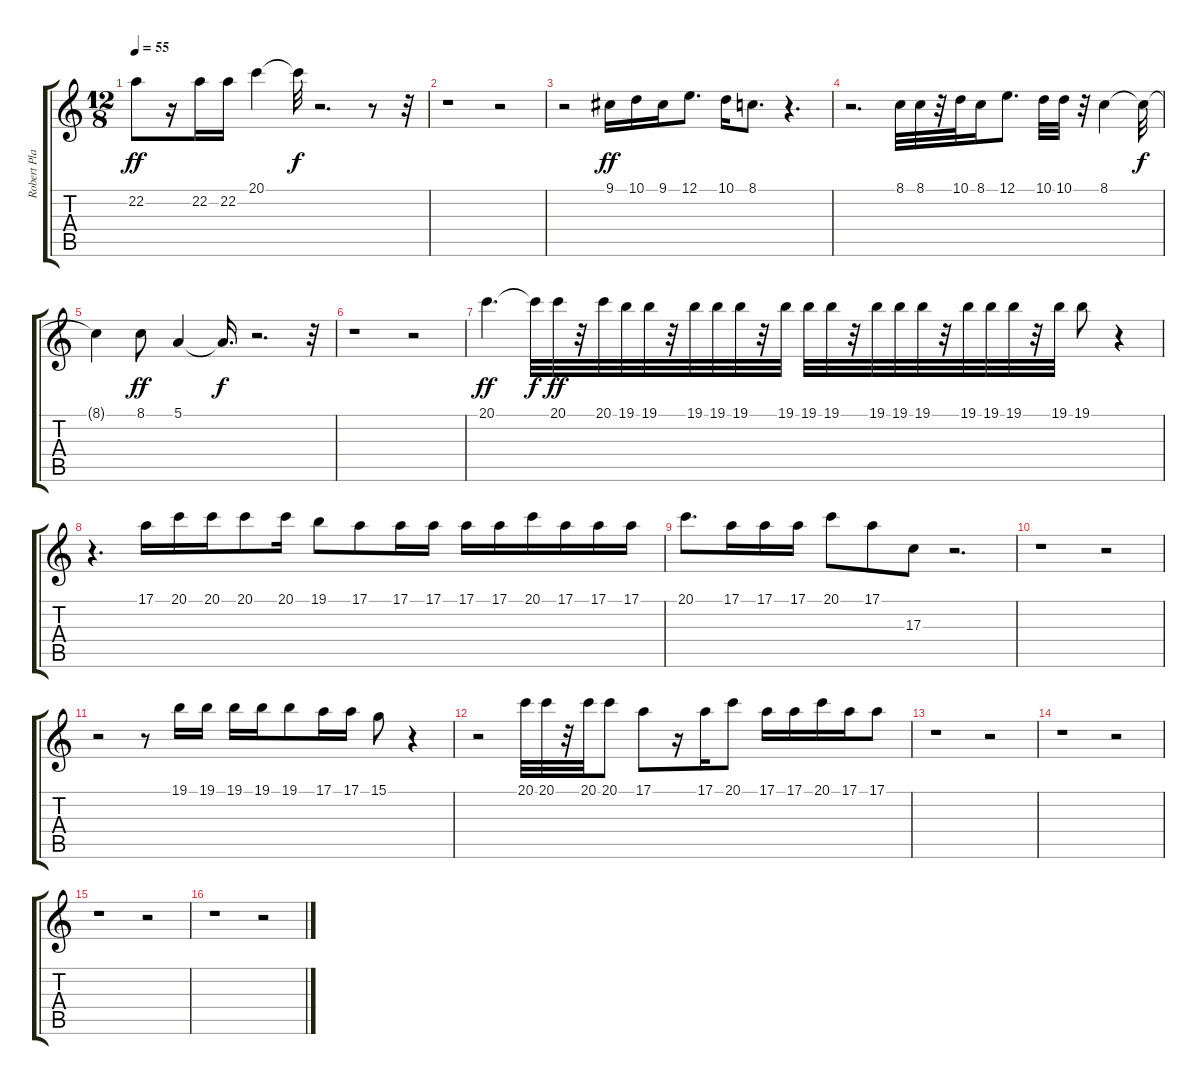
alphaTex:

\track ("Robert Plant - Vocal" "Robert Pla") {instrument flute}
\staff {score tabs}
\tuning (E4 B3 G3 D3 A2 E2) {hide}
\ts (12 8)
\tempo 55
\clef g2
\ks c
22.2.8{dy ff} r.16 22.2.16 22.2.16 20.1.4 20.1{t}.32{dy f} r.2{d} r.8 r.32 |
r.1 r.2 |
r.2 9.1.16{dy ff} 10.1.16 9.1.16 12.1.8{d} 10.1.16 8.1.8{d} r.4{d} |
r.2{d} 8.1.32 8.1.32 r.32 10.1.32 8.1.16 12.1.8{d} 10.1.32 10.1.32 r.32 8.1.4 8.1{t}.32{dy f} |
8.1{t}.4 8.1.8{dy ff} 5.1.4 5.1{t}.16{d dy f} r.2{d} r.32 |
r.1 r.2 |
20.1.4{d dy ff} 20.1{t}.32{dy f} 20.1.32{dy ff} r.32 20.1.32 19.1.32 19.1.32 r.32 19.1.32 19.1.32 19.1.32 r.32 19.1.32 19.1.32 19.1.32 r.32 19.1.32 19.1.32 19.1.32 r.32 19.1.32 19.1.32 19.1.32 r.32 19.1.32 19.1.8 r.4 |
r.4{d} 17.1.16 20.1.16 20.1.16 20.1.8 20.1.16 19.1.8 17.1.8 17.1.16 17.1.16 17.1.16 17.1.16 20.1.16 17.1.16 17.1.16 17.1.16 |
20.1.8{d} 17.1.16 17.1.16 17.1.16 20.1.8 17.1.8 17.3.8 r.2{d} |
r.1 r.2 |
r.2 r.8 19.1.16 19.1.16 19.1.16 19.1.16 19.1.8 17.1.16 17.1.16 15.1.8 r.4 |
r.2 20.1.32 20.1.32 r.32 20.1.32 20.1.8 17.1.8 r.16 17.1.16 20.1.8 17.1.16 17.1.16 20.1.16 17.1.16 17.1.8 |
r.1 r.2 |
r.1 r.2 |
r.1 r.2 |
r.1 r.2
